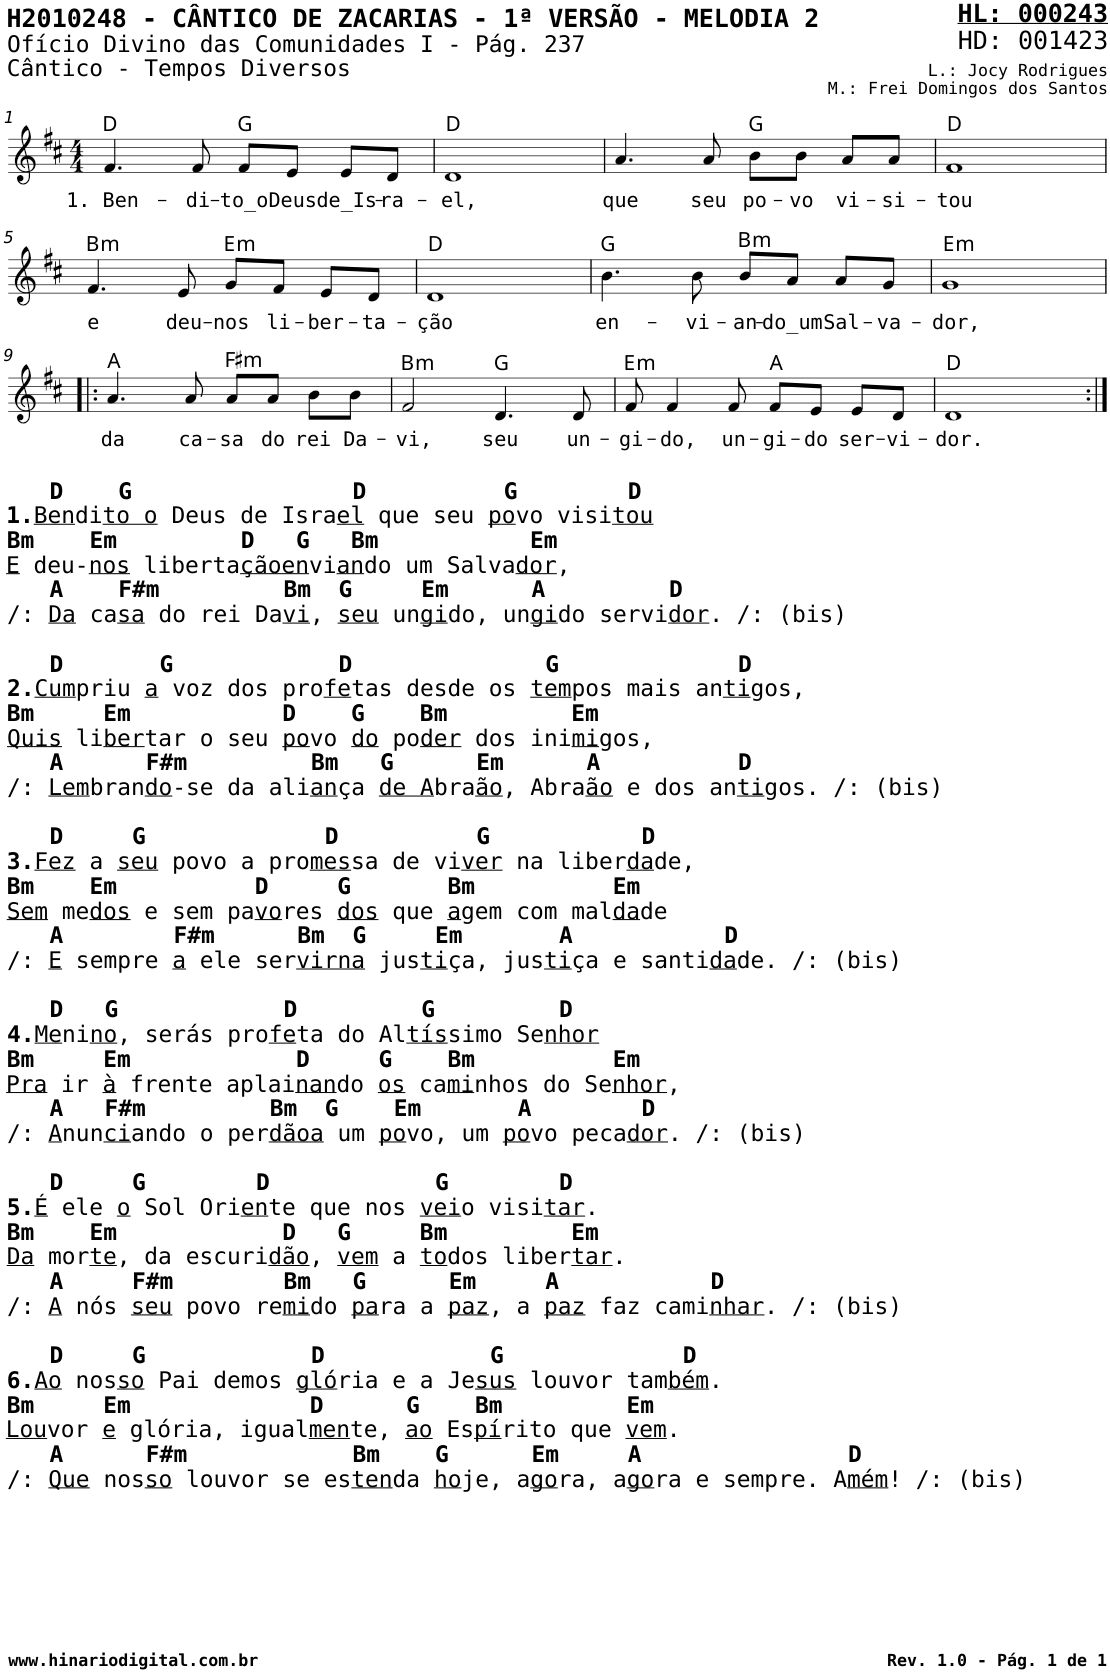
**kern	**text	**harte
*part1	*part1	*part1
*staff1	*staff1	*
*I"Voz	*	*
*I'V	*	*
*stria5	*	*
*clefG2	*	*
*k[f#c#]	*	*
*M4/4	*	*
=1	=1	=1
!	!LO:LY:b	!
4.f#/	1. Ben-	D:maj
!	!LO:LY:b	!
8f#/	-di-	.
!	!LO:LY:b	!
8f#/L	-to_o	G:maj
!	!LO:LY:b	!
8e/J	Deus	.
!	!LO:LY:b	!
8e/L	de_Is-	.
!	!LO:LY:b	!
8d/J	-ra-	.
=2	=2	=2
!	!LO:LY:b	!
1d	-el,	D:maj
=3	=3	=3
!	!LO:LY:b	!
4.a/	que	.
!	!LO:LY:b	!
8a/	seu	.
!	!LO:LY:b	!
8b\L	po-	G:maj
!	!LO:LY:b	!
8b\J	-vo	.
!	!LO:LY:b	!
8a/L	vi-	.
!	!LO:LY:b	!
8a/J	-si-	.
=4	=4	=4
!	!LO:LY:b	!
1f#	-tou	D:maj
!!LO:LB:g=z
=5	=5	=5
!	!LO:LY:b	!LO:H:kt=m
4.f#/	e	B:min
!	!LO:LY:b	!
8e/	deu-	.
!	!LO:LY:b	!LO:H:kt=m
8g/L	-nos	E:min
!	!LO:LY:b	!
8f#/J	li-	.
!	!LO:LY:b	!
8e/L	-ber-	.
!	!LO:LY:b	!
8d/J	-ta-	.
=6	=6	=6
!	!LO:LY:b	!
1d	-ção	D:maj
=7	=7	=7
!	!LO:LY:b	!
4.b\	en-	G:maj
!	!LO:LY:b	!
8b\	-vi-	.
!	!LO:LY:b	!LO:H:kt=m
8b/L	-an-	B:min
!	!LO:LY:b	!
8a/J	-do_um	.
!	!LO:LY:b	!
8a/L	Sal-	.
!	!LO:LY:b	!
8g/J	-va-	.
=8	=8	=8
!	!LO:LY:b	!LO:H:kt=m
1g	-dor,	E:min
!!LO:LB:g=z
=9!|:	=9!|:	=9!|:
!LO:TX:b:B:t=D    G                D          G        D	!	!
!LO:TX:b:t=1.	!	!
!LO:TX:b:t=Ben	!	!
!LO:TX:b:t=di	!	!
!LO:TX:b:t=to o	!	!
!LO:TX:b:t=Deus de Isra	!	!
!LO:TX:b:t=el	!	!
!LO:TX:b:t=que seu	!	!
!LO:TX:b:t=po	!	!
!LO:TX:b:t=vo visi	!	!
!LO:TX:b:t=tou	!	!
!LO:TX:b:B:t=Bm    Em         D   G   Bm           Em	!	!
!LO:TX:b:t=E	!	!
!LO:TX:b:t=deu-	!	!
!LO:TX:b:t=nos	!	!
!LO:TX:b:t=liberta	!	!
!LO:TX:b:t=çãoen	!	!
!LO:TX:b:t=vi	!	!
!LO:TX:b:t=an	!	!
!LO:TX:b:t=do um Salva	!	!
!LO:TX:b:t=dor	!	!
!LO:TX:b:t=,	!	!
!LO:TX:b:B:t=A    F#m         Bm  G     Em      A         D	!	!
!LO:TX:b:t=/&colon;	!	!
!LO:TX:b:t=Da	!	!
!LO:TX:b:t=ca	!	!
!LO:TX:b:t=sa	!	!
!LO:TX:b:t=do rei Da	!	!
!LO:TX:b:t=vi	!	!
!LO:TX:b:t=,	!	!
!LO:TX:b:t=seu	!	!
!LO:TX:b:t=un	!	!
!LO:TX:b:t=gi	!	!
!LO:TX:b:t=do, un	!	!
!LO:TX:b:t=gi	!	!
!LO:TX:b:t=do servi	!	!
!LO:TX:b:t=dor	!	!
!LO:TX:b:t=. /&colon; (bis)	!	!
!LO:TX:b:B:t=D       G            D              G             D	!	!
!LO:TX:b:t=2.	!	!
!LO:TX:b:t=Cum	!	!
!LO:TX:b:t=priu	!	!
!LO:TX:b:t=a	!	!
!LO:TX:b:t=voz dos pro	!	!
!LO:TX:b:t=fe	!	!
!LO:TX:b:t=tas desde os	!	!
!LO:TX:b:t=tem	!	!
!LO:TX:b:t=pos mais an	!	!
!LO:TX:b:t=ti	!	!
!LO:TX:b:t=gos,	!	!
!LO:TX:b:B:t=Bm     Em           D    G    Bm         Em	!	!
!LO:TX:b:t=Quis	!	!
!LO:TX:b:t=li	!	!
!LO:TX:b:t=ber	!	!
!LO:TX:b:t=tar o seu	!	!
!LO:TX:b:t=po	!	!
!LO:TX:b:t=vo	!	!
!LO:TX:b:t=do	!	!
!LO:TX:b:t=po	!	!
!LO:TX:b:t=der	!	!
!LO:TX:b:t=dos ini	!	!
!LO:TX:b:t=mi	!	!
!LO:TX:b:t=gos,	!	!
!LO:TX:b:B:t=A      F#m         Bm   G      Em      A          D	!	!
!LO:TX:b:t=/&colon;	!	!
!LO:TX:b:t=Lem	!	!
!LO:TX:b:t=bran	!	!
!LO:TX:b:t=do	!	!
!LO:TX:b:t=-se da ali	!	!
!LO:TX:b:t=an	!	!
!LO:TX:b:t=ça	!	!
!LO:TX:b:t=de A	!	!
!LO:TX:b:t=bra	!	!
!LO:TX:b:t=ão	!	!
!LO:TX:b:t=, Abra	!	!
!LO:TX:b:t=ão	!	!
!LO:TX:b:t=e dos an	!	!
!LO:TX:b:t=ti	!	!
!LO:TX:b:t=gos. /&colon; (bis)	!	!
!LO:TX:b:B:t=D     G             D          G           D	!	!
!LO:TX:b:t=3.	!	!
!LO:TX:b:t=Fez	!	!
!LO:TX:b:t=a	!	!
!LO:TX:b:t=seu	!	!
!LO:TX:b:t=povo a pro	!	!
!LO:TX:b:t=mes	!	!
!LO:TX:b:t=sa de vi	!	!
!LO:TX:b:t=ver	!	!
!LO:TX:b:t=na liber	!	!
!LO:TX:b:t=da	!	!
!LO:TX:b:t=de,	!	!
!LO:TX:b:B:t=Bm    Em          D     G       Bm          Em	!	!
!LO:TX:b:t=Sem	!	!
!LO:TX:b:t=me	!	!
!LO:TX:b:t=dos	!	!
!LO:TX:b:t=e sem pa	!	!
!LO:TX:b:t=vo	!	!
!LO:TX:b:t=res	!	!
!LO:TX:b:t=dos	!	!
!LO:TX:b:t=que	!	!
!LO:TX:b:t=a	!	!
!LO:TX:b:t=gem com mal	!	!
!LO:TX:b:t=da	!	!
!LO:TX:b:t=de	!	!
!LO:TX:b:B:t=A        F#m      Bm  G     Em       A           D	!	!
!LO:TX:b:t=/&colon;	!	!
!LO:TX:b:t=E	!	!
!LO:TX:b:t=sempre	!	!
!LO:TX:b:t=a	!	!
!LO:TX:b:t=ele ser	!	!
!LO:TX:b:t=virna	!	!
!LO:TX:b:t=jus	!	!
!LO:TX:b:t=ti	!	!
!LO:TX:b:t=ça, jus	!	!
!LO:TX:b:t=ti	!	!
!LO:TX:b:t=ça e santi	!	!
!LO:TX:b:t=da	!	!
!LO:TX:b:t=de. /&colon; (bis)	!	!
!LO:TX:b:B:t=D   G            D         G         D	!	!
!LO:TX:b:t=4.	!	!
!LO:TX:b:t=Me	!	!
!LO:TX:b:t=ni	!	!
!LO:TX:b:t=no	!	!
!LO:TX:b:t=, serás pro	!	!
!LO:TX:b:t=fe	!	!
!LO:TX:b:t=ta do Al	!	!
!LO:TX:b:t=tís	!	!
!LO:TX:b:t=simo Se	!	!
!LO:TX:b:t=nhor	!	!
!LO:TX:b:B:t=Bm     Em            D     G    Bm          Em	!	!
!LO:TX:b:t=Pra	!	!
!LO:TX:b:t=ir	!	!
!LO:TX:b:t=à	!	!
!LO:TX:b:t=frente aplai	!	!
!LO:TX:b:t=nan	!	!
!LO:TX:b:t=do	!	!
!LO:TX:b:t=os	!	!
!LO:TX:b:t=ca	!	!
!LO:TX:b:t=mi	!	!
!LO:TX:b:t=nhos do Se	!	!
!LO:TX:b:t=nhor	!	!
!LO:TX:b:t=,	!	!
!LO:TX:b:B:t=A   F#m         Bm  G    Em       A        D	!	!
!LO:TX:b:t=/&colon;	!	!
!LO:TX:b:t=A	!	!
!LO:TX:b:t=nun	!	!
!LO:TX:b:t=ci	!	!
!LO:TX:b:t=ando o per	!	!
!LO:TX:b:t=dãoa	!	!
!LO:TX:b:t=um	!	!
!LO:TX:b:t=po	!	!
!LO:TX:b:t=vo, um	!	!
!LO:TX:b:t=po	!	!
!LO:TX:b:t=vo peca	!	!
!LO:TX:b:t=dor	!	!
!LO:TX:b:t=. /&colon; (bis)	!	!
!LO:TX:b:B:t=D     G        D            G        D	!	!
!LO:TX:b:t=5.	!	!
!LO:TX:b:t=É	!	!
!LO:TX:b:t=ele	!	!
!LO:TX:b:t=o	!	!
!LO:TX:b:t=Sol Ori	!	!
!LO:TX:b:t=en	!	!
!LO:TX:b:t=te que nos	!	!
!LO:TX:b:t=vei	!	!
!LO:TX:b:t=o visi	!	!
!LO:TX:b:t=tar	!	!
!LO:TX:b:t=.	!	!
!LO:TX:b:B:t=Bm    Em            D   G     Bm         Em	!	!
!LO:TX:b:t=Da	!	!
!LO:TX:b:t=mor	!	!
!LO:TX:b:t=te	!	!
!LO:TX:b:t=, da escuri	!	!
!LO:TX:b:t=dão	!	!
!LO:TX:b:t=,	!	!
!LO:TX:b:t=vem	!	!
!LO:TX:b:t=a	!	!
!LO:TX:b:t=to	!	!
!LO:TX:b:t=dos liber	!	!
!LO:TX:b:t=tar	!	!
!LO:TX:b:t=.	!	!
!LO:TX:b:B:t=A     F#m        Bm   G      Em     A           D	!	!
!LO:TX:b:t=/&colon;	!	!
!LO:TX:b:t=A	!	!
!LO:TX:b:t=nós	!	!
!LO:TX:b:t=seu	!	!
!LO:TX:b:t=povo re	!	!
!LO:TX:b:t=mi	!	!
!LO:TX:b:t=do	!	!
!LO:TX:b:t=pa	!	!
!LO:TX:b:t=ra a	!	!
!LO:TX:b:t=paz	!	!
!LO:TX:b:t=, a	!	!
!LO:TX:b:t=paz	!	!
!LO:TX:b:t=faz cami	!	!
!LO:TX:b:t=nhar	!	!
!LO:TX:b:t=. /&colon; (bis)	!	!
!LO:TX:b:B:t=D     G            D            G             D	!	!
!LO:TX:b:t=6.	!	!
!LO:TX:b:t=Ao	!	!
!LO:TX:b:t=nos	!	!
!LO:TX:b:t=so	!	!
!LO:TX:b:t=Pai demos	!	!
!LO:TX:b:t=gló	!	!
!LO:TX:b:t=ria e a Je	!	!
!LO:TX:b:t=sus	!	!
!LO:TX:b:t=louvor tam	!	!
!LO:TX:b:t=bém	!	!
!LO:TX:b:t=.	!	!
!LO:TX:b:B:t=Bm     Em             D      G    Bm         Em	!	!
!LO:TX:b:t=Lou	!	!
!LO:TX:b:t=vor	!	!
!LO:TX:b:t=e	!	!
!LO:TX:b:t=glória, igual	!	!
!LO:TX:b:t=men	!	!
!LO:TX:b:t=te,	!	!
!LO:TX:b:t=ao	!	!
!LO:TX:b:t=Es	!	!
!LO:TX:b:t=pí	!	!
!LO:TX:b:t=rito que	!	!
!LO:TX:b:t=vem	!	!
!LO:TX:b:t=.	!	!
!LO:TX:b:B:t=A      F#m            Bm    G      Em     A               D	!	!
!LO:TX:b:t=/&colon;	!	!
!LO:TX:b:t=Que	!	!
!LO:TX:b:t=nos	!	!
!LO:TX:b:t=so	!	!
!LO:TX:b:t=louvor se es	!	!
!LO:TX:b:t=ten	!	!
!LO:TX:b:t=da	!	!
!LO:TX:b:t=ho	!	!
!LO:TX:b:t=je, a	!	!
!LO:TX:b:t=go	!	!
!LO:TX:b:t=ra, a	!	!
!LO:TX:b:t=go	!	!
!LO:TX:b:t=ra e sempre. A	!	!
!LO:TX:b:t=mém	!	!
!LO:TX:b:t=! /&colon; (bis)	!	!
!	!LO:LY:b	!
4.a/	da	A:maj
!	!LO:LY:b	!
8a/	ca-	.
!	!LO:LY:b	!LO:H:kt=m
8a/L	-sa	F#:min
!	!LO:LY:b	!
8a/J	do	.
!	!LO:LY:b	!
8b\L	rei	.
!	!LO:LY:b	!
8b\J	Da-	.
=10	=10	=10
!	!LO:LY:b	!LO:H:kt=m
2f#/	-vi,	B:min
!	!LO:LY:b	!
4.d/	seu	G:maj
!	!LO:LY:b	!
8d/	un-	.
=11	=11	=11
!	!LO:LY:b	!LO:H:kt=m
8f#/	-gi-	E:min
!	!LO:LY:b	!
4f#/	-do,	.
!	!LO:LY:b	!
8f#/	un-	.
!	!LO:LY:b	!
8f#/L	-gi-	A:maj
!	!LO:LY:b	!
8e/J	-do	.
!	!LO:LY:b	!
8e/L	ser-	.
!	!LO:LY:b	!
8d/J	-vi-	.
=12	=12	=12
!	!LO:LY:b	!
1d	-dor.	D:maj
=:|!	=:|!	=:|!
*-	*-	*-
